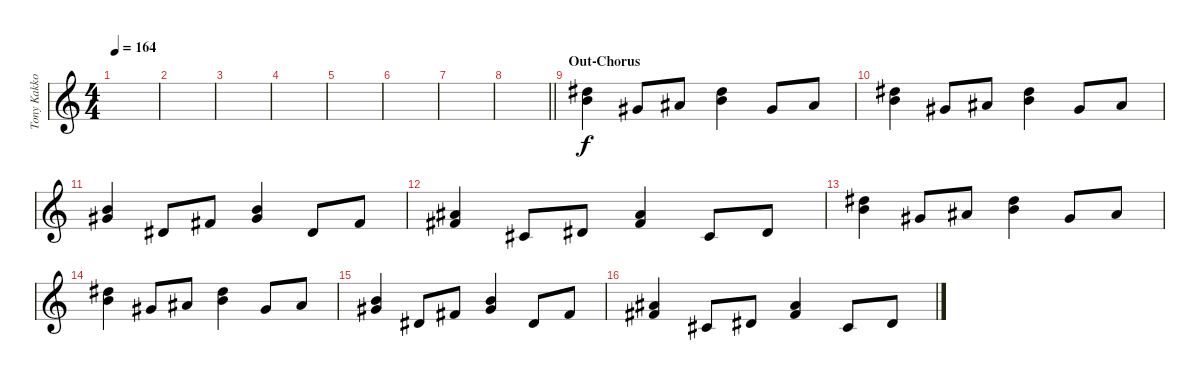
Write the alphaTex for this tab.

\track ("Tony Kakko" "Tony Kakko") {instrument lead2sawtooth}
\staff {score}
\tuning (E4 B3 G3 D3 A2 E2) {hide}
\ts (4 4)
\tempo 164
\clef g2
\ks c
|
|
|
|
|
|
|
\barLineRight lightlight
|
\section ("" "Out-Chorus")
(11.1 12.2).4{dy f balance 8 instrument harpsichord} 13.3.8 15.3.8 (11.1 12.2).4 13.3.8 15.3.8 |
(11.1 12.2).4 13.3.8 15.3.8 (11.1 12.2).4 13.3.8 15.3.8 |
(7.1 9.2).4 8.3.8 11.3.8 (7.1 9.2).4 8.3.8 11.3.8 |
(6.1 7.2).4 6.3.8 8.3.8 (6.1 7.2).4 6.3.8 8.3.8 |
(11.1 12.2).4 13.3.8 15.3.8 (11.1 12.2).4 13.3.8 15.3.8 |
(11.1 12.2).4 13.3.8 15.3.8 (11.1 12.2).4 13.3.8 15.3.8 |
(7.1 9.2).4 8.3.8 11.3.8 (7.1 9.2).4 8.3.8 11.3.8 |
(6.1 7.2).4 6.3.8 8.3.8 (6.1 7.2).4 6.3.8 8.3.8
